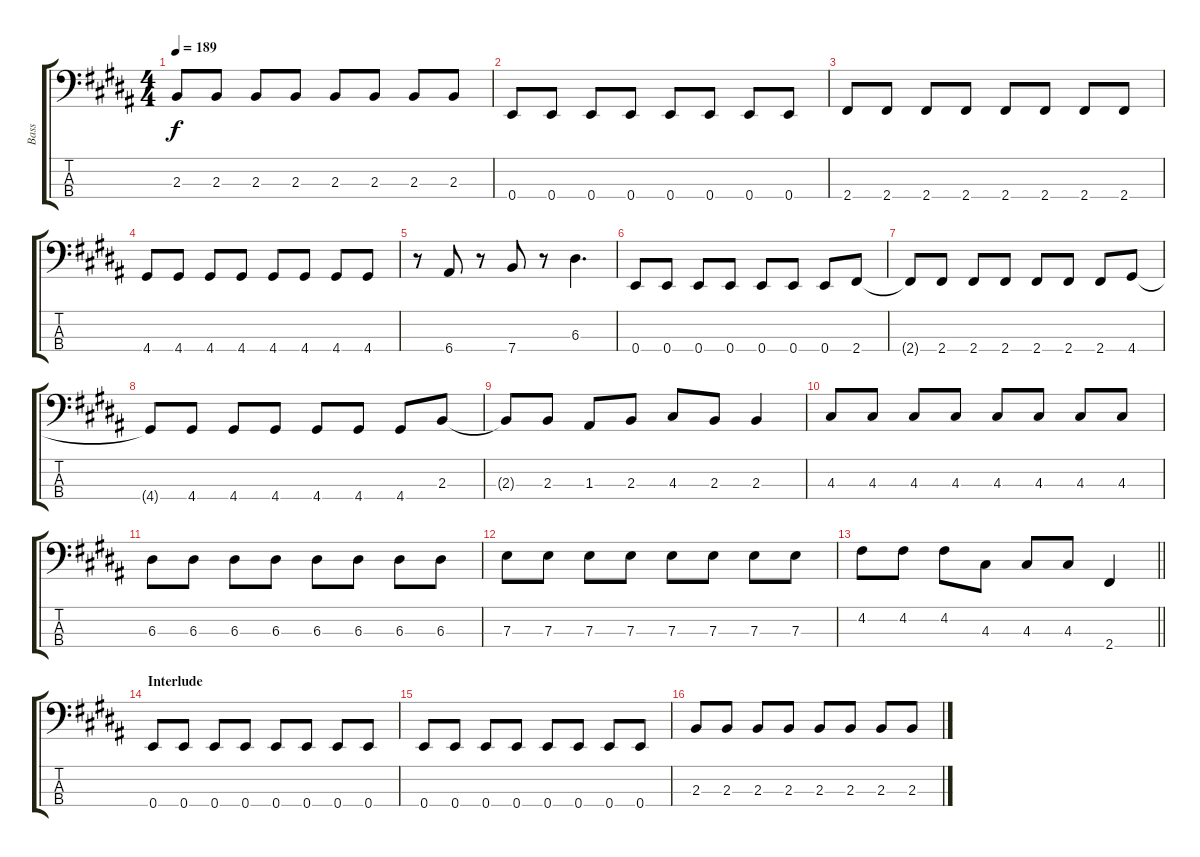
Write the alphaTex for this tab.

\track ("Bass" "Bass") {instrument electricbasspick}
\staff {score tabs}
\tuning (G2 D2 A1 E1) {hide}
\ts (4 4)
\tempo 189
\clef f4
\ks b
2.3{t}.8{dy f} 2.3.8 2.3.8 2.3.8 2.3.8 2.3.8 2.3.8 2.3.8 |
0.4.8 0.4.8 0.4.8 0.4.8 0.4.8 0.4.8 0.4.8 0.4.8 |
2.4.8 2.4.8 2.4.8 2.4.8 2.4.8 2.4.8 2.4.8 2.4.8 |
4.4.8 4.4.8 4.4.8 4.4.8 4.4.8 4.4.8 4.4.8 4.4.8 |
r.8 6.4.8 r.8 7.4.8 r.8 6.3.4{d} |
0.4.8 0.4.8 0.4.8 0.4.8 0.4.8 0.4.8 0.4.8 2.4.8 |
2.4{t}.8 2.4.8 2.4.8 2.4.8 2.4.8 2.4.8 2.4.8 4.4.8 |
4.4{t}.8 4.4.8 4.4.8 4.4.8 4.4.8 4.4.8 4.4.8 2.3.8 |
2.3{t}.8 2.3.8 1.3.8 2.3.8 4.3.8 2.3.8 2.3.4 |
4.3.8 4.3.8 4.3.8 4.3.8 4.3.8 4.3.8 4.3.8 4.3.8 |
6.3.8 6.3.8 6.3.8 6.3.8 6.3.8 6.3.8 6.3.8 6.3.8 |
7.3.8 7.3.8 7.3.8 7.3.8 7.3.8 7.3.8 7.3.8 7.3.8 |
\barLineRight lightlight
4.2.8 4.2.8 4.2.8 4.3.8 4.3.8 4.3.8 2.4.4 |
\section ("" "Interlude")
0.4.8 0.4.8 0.4.8 0.4.8 0.4.8 0.4.8 0.4.8 0.4.8 |
0.4.8 0.4.8 0.4.8 0.4.8 0.4.8 0.4.8 0.4.8 0.4.8 |
2.3.8 2.3.8 2.3.8 2.3.8 2.3.8 2.3.8 2.3.8 2.3.8
